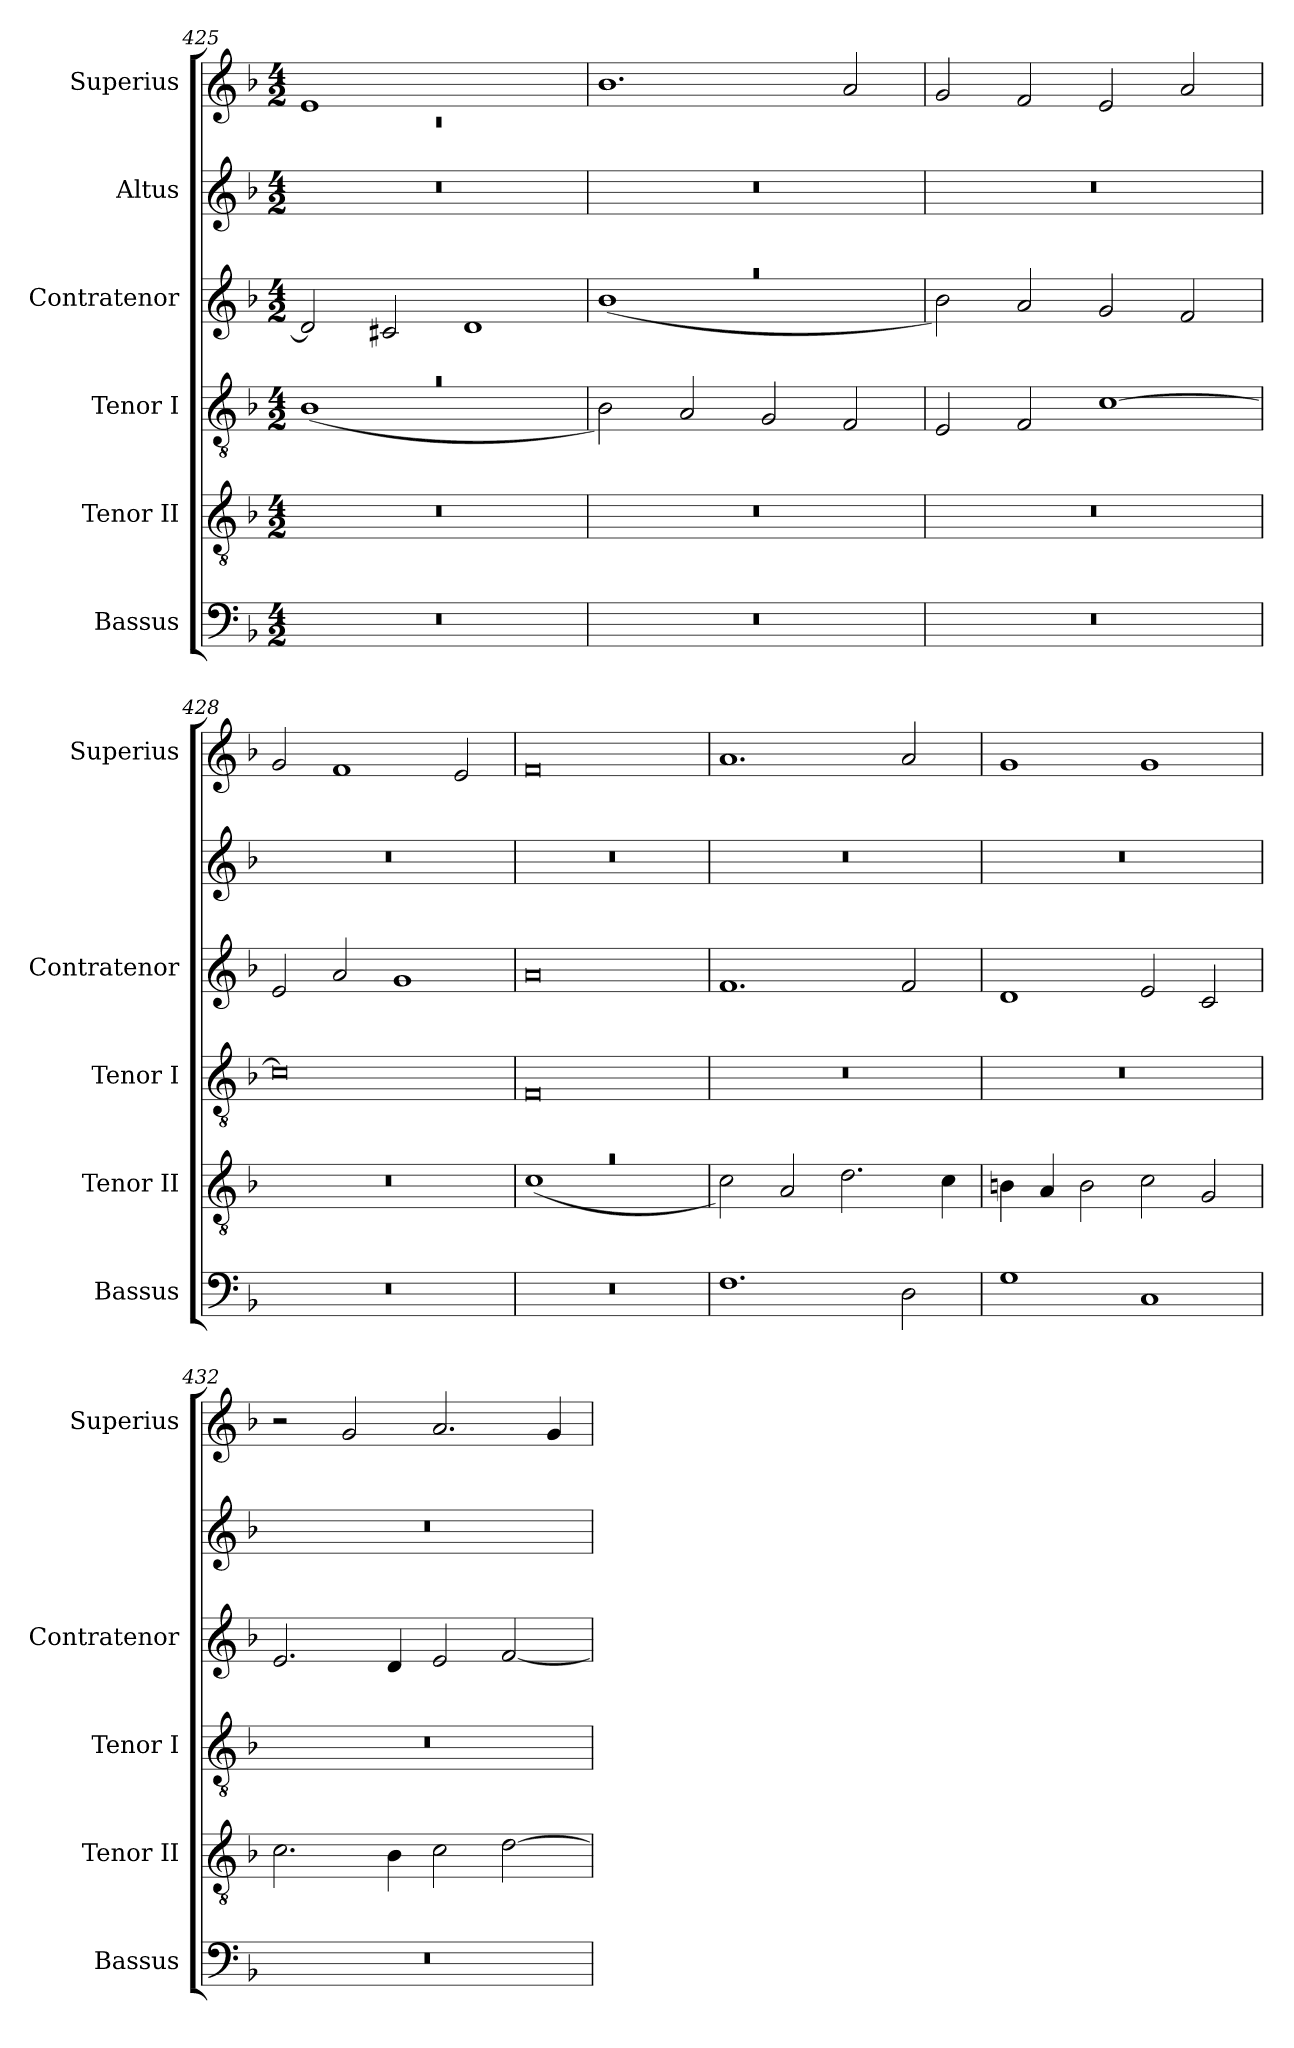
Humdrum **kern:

**kern	**kern	**kern	**kern	**kern	**kern
*part6	*part5	*part4	*part3	*part2	*part1
*staff6	*staff5	*staff4	*staff3	*staff2	*staff1
*I"Bassus	*I"Tenor II	*I"Tenor I	*I"Contratenor	*I"Altus	*I"Superius
*I'Bassus	*I'Tenor II	*I'Tenor I	*I'Contratenor	*	*I'Superius
*clefF4	*clefGv2	*clefGv2	*clefG2	*clefG2	*clefG2
*k[b-]	*k[b-]	*k[b-]	*k[b-]	*k[b-]	*k[b-]
*F:	*F:	*F:	*F:	*F:	*F:
*M4/2	*M4/2	*M4/2	*M4/2	*M4/2	*M4/2
=425	=425	=425	=425	=425	=425
*	*	*	*	*	*^
!	!	!LO:N:vis=1	!	!	!	!LO:N:vis=1
*	*	*^	*	*	*	*
0r	0r	0ra	(>1B-	2d/]	0r	1e	0rc
.	.	.	.	2c#X/	.	.	.
.	.	.	1ryy	1d	.	1ryy	.
*	*	*	*	*	*	*v	*v
=426	=426	=426	=426	=426	=426	=426
!	!	!	!	!LO:N:vis=1	!	!
*	*	*v	*v	*^	*	*
0r	0r	2B-\)	0raa	(>1b-	0r	1.b-
.	.	2A/	.	.	.	.
.	.	2G/	.	1ryy	.	.
.	.	2F/	.	.	.	2a/
*	*	*	*v	*v	*	*
=427	=427	=427	=427	=427	=427
0r	0r	2E/	2b-\)	0r	2g/
.	.	2F/	2a/	.	2f/
.	.	[>1c	2g/	.	2e/
.	.	.	2f/	.	2a/
!!LO:PB:g=z
=428	=428	=428	=428	=428	=428
0r	0r	0c]	2e/	0r	2g/
.	.	.	2a/	.	1f
.	.	.	1g	.	.
.	.	.	.	.	2e/
=429	=429	=429	=429	=429	=429
!	!LO:N:vis=1	!	!	!	!
*	*^	*	*	*	*
0r	0ra	(>1c	0F	0a	0r	0f
.	.	1ryy	.	.	.	.
*	*v	*v	*	*	*	*
=430	=430	=430	=430	=430	=430
1.F	2c\)	0r	1.f	0r	1.a
.	2A/	.	.	.	.
.	2.d\	.	.	.	.
2D\	.	.	2f/	.	2a/
.	4c\	.	.	.	.
=431	=431	=431	=431	=431	=431
1G	4Bn\	0r	1d	0r	1g
.	4A/	.	.	.	.
.	2B\	.	.	.	.
1C	2c\	.	2e/	.	1g
.	2G/	.	2c/	.	.
=432	=432	=432	=432	=432	=432
0r	2.c\	0r	2.e/	0r	2r
.	.	.	.	.	2g/
.	4B-\	.	4d/	.	.
.	2c\	.	2e/	.	2.a/
.	[>2d\	.	[<2f/	.	.
.	.	.	.	.	4g/
=	=	=	=	=	=
*-	*-	*-	*-	*-	*-
